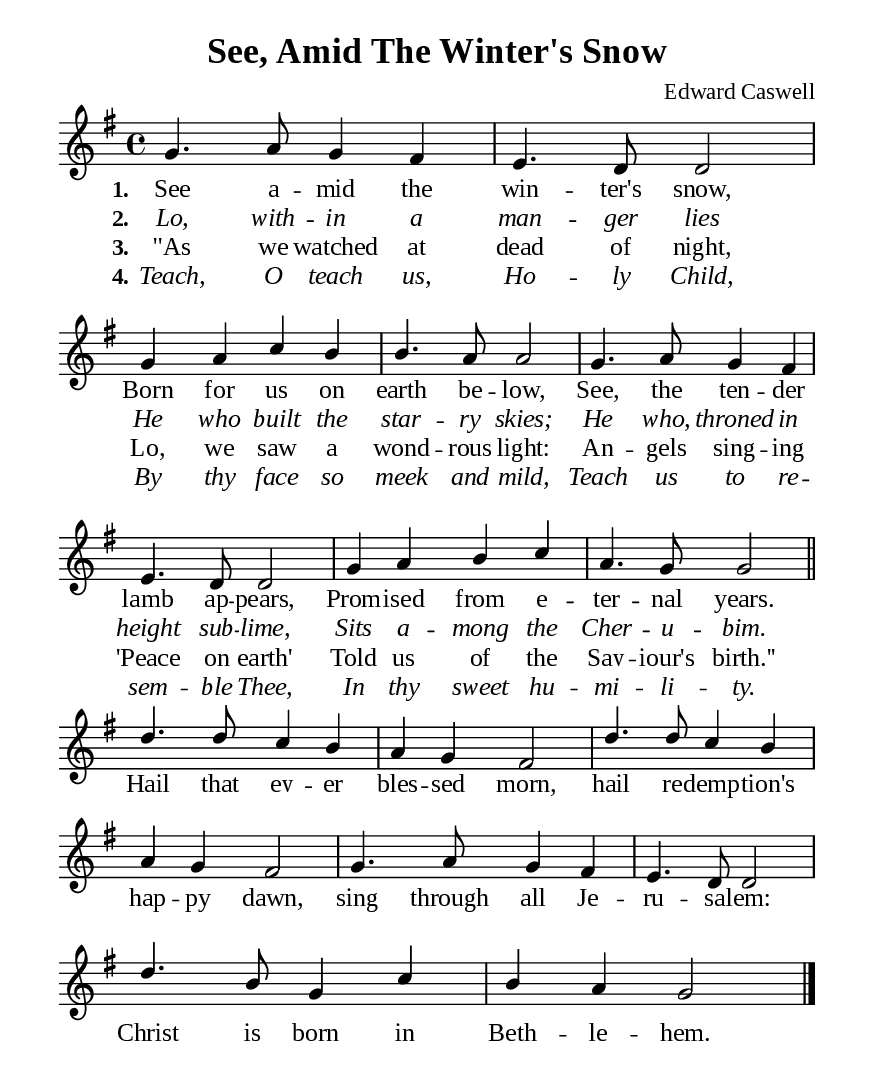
\version "2.18.2"

\header {
  title = "See, Amid The Winter's Snow"
  composer = "Edward Caswell"
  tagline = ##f
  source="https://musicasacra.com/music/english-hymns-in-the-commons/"
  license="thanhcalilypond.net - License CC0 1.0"
}

globalSettings = {
  \set Score.barNumberVisibility = #all-bar-numbers-visible
  \key g \major
  \time 4/4
  \override Score.BarNumber.break-visibility = ##(#f #f #f)
  \override Lyrics.LyricSpace.minimum-distance = #3.0
}

\paper {
  #(set-paper-size "a5")
  top-margin = 10\mm
  bottom-marign = 10\mm
  left-margin = 10\mm
  right-margin = 10\mm
  indent = #0
  #(define fonts
	 (make-pango-font-tree "Liberation Serif"
	 		       "Liberation Serif"
			       "Liberation Serif"
			       (/ 20 20)))
  system-system-spacing = #'((basic-distance . 3) (padding . 3))
}

printItalic = \with {
  \override LyricText.font-shape = #'italic
}

% Verse music
musicVerseSoprano = \relative c'' {
  %{	01	%} g4. a8 g4 fis |
  %{	02	%} e4. d8 d2 |
  %{	03	%} g4 a c b |
  %{	04	%} b4. a8 a2 |
  %{	05	%} g4. a8 g4 fis |
  %{	06	%} e4. d8 d2 |
  %{	07	%} g4 a b c |
  %{	08	%} a4. g8 g2 \bar "||"
}

% Chorus music
musicChorusSoprano = \relative c'' {
  \set Score.currentBarNumber = #9
  %{	09	%} d4. d8 c4 b |
  %{	10	%} a g fis2 |
  %{	11	%} d'4. d8 c4 b |
  %{	12	%} a g fis2 |
  %{	13	%} g4. a8 g4 fis |
  %{	14	%} e4. d8 d2 |
  %{	15	%} d'4. b8 g4 c |
  %{	16	%} b a g2 \bar "|."
}

% Verse lyrics
lyricVerseOne = \lyricmode {
  \set stanza = #"1."
  See a -- mid the win -- ter's snow,
  Born for us on earth be -- low,
  See, the ten -- der lamb ap -- pears,
  Prom -- ised from e -- ter -- nal years.
}

lyricVerseTwo = \lyricmode {
  \set stanza = #"2."
  Lo, with -- in a man -- ger lies
  He who built the star -- ry skies;
  He who, throned in height sub -- lime,
  Sits a -- mong the Cher -- u -- bim.
}

lyricVerseThree = \lyricmode {
  \set stanza = #"3."
  ''As we watched at dead of night,
  Lo, we saw a wond -- rous light:
  An -- gels sing -- ing 'Peace on earth'
  Told us of the Sav -- iour's birth.''
}

lyricVerseFour = \lyricmode {
  \set stanza = #"4."
  Teach, O teach us, Ho -- ly Child,
  By thy face so meek and mild,
  Teach us to re -- sem -- ble Thee,
  In thy sweet hu -- mi -- li -- ty.
}

% Chorus lyrics
lyricChorus = \lyricmode {
  Hail that ev -- er bles -- sed morn, hail re -- demp -- tion's hap -- py dawn,
  sing through all Je -- ru -- sa -- lem:
  Christ is born in Beth -- le -- hem.
}

% Layout
\score {
    \new ChoirStaff <<
      \new Staff <<
        \clef "treble"
        \new Voice = "soprano" {
          \voiceOne \globalSettings \stemUp \slurUp \musicVerseSoprano
        }
      >>
      \new Lyrics \lyricsto soprano \lyricVerseOne
      \new Lyrics \printItalic \lyricsto soprano \lyricVerseTwo
      \new Lyrics \lyricsto soprano \lyricVerseThree
      \new Lyrics \printItalic \lyricsto soprano \lyricVerseFour
    >>
}

\score {
    \new ChoirStaff <<
      \new Staff <<
        \clef "treble"
        \override Staff.TimeSignature #'stencil = ##f
        \new Voice = "soprano" {
          \globalSettings \stemUp \slurUp \musicChorusSoprano
        }
      >>
      \new Lyrics \lyricsto soprano \lyricChorus
    >>
}
